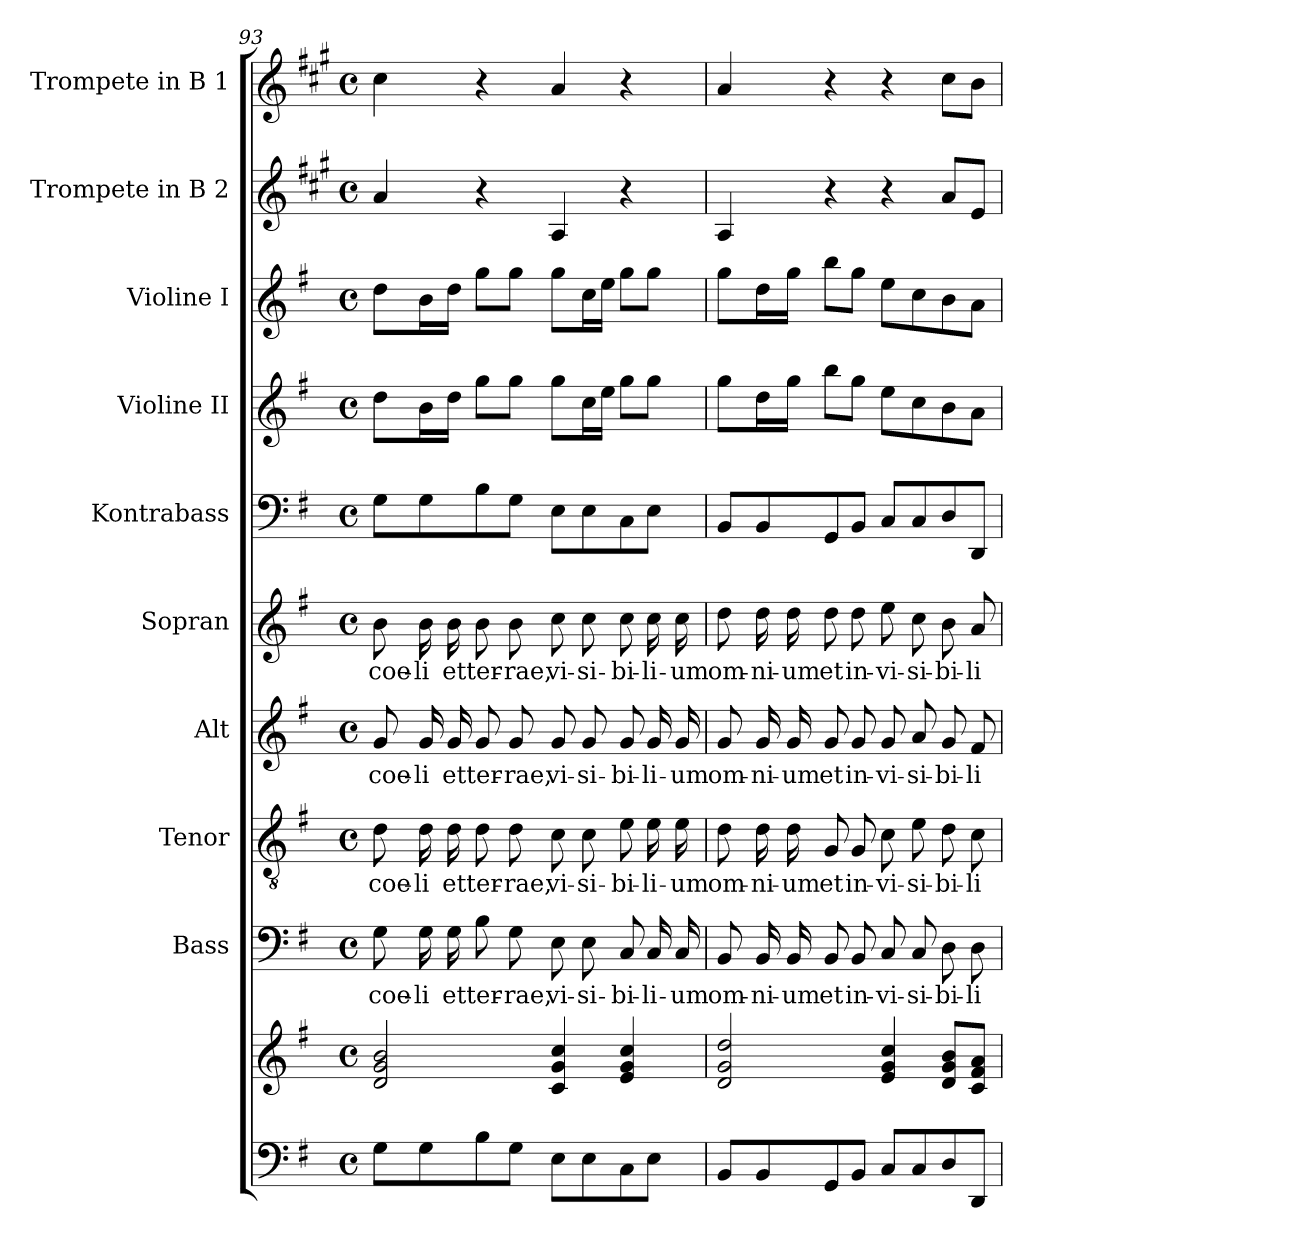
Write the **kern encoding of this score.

**kern	**kern	**kern	**text	**kern	**text	**kern	**text	**kern	**text	**kern	**kern	**kern	**kern	**kern
*part10	*part10	*part9	*part9	*part8	*part8	*part7	*part7	*part6	*part6	*part5	*part4	*part3	*part2	*part1
*staff11	*staff10	*staff9	*staff9	*staff8	*staff8	*staff7	*staff7	*staff6	*staff6	*staff5	*staff4	*staff3	*staff2	*staff1
*	*	*I"Bass	*	*I"Tenor	*	*I"Alt	*	*I"Sopran	*	*I"Kontrabass	*I"Violine II	*I"Violine I	*I"Trompete in B 2	*I"Trompete in B 1
*	*	*I'B.	*	*I'T.	*	*I'A.	*	*I'S.	*	*I'Kb.	*I'Vl. II	*I'Vl. I	*I'Tr. 2	*I'Tr. 1
*clefF4	*clefG2	*clefF4	*	*clefGv2	*	*clefG2	*	*clefG2	*	*clefF4	*clefG2	*clefG2	*clefG2	*clefG2
*	*	*	*	*	*	*	*	*	*	*ITrd7c12	*	*	*ITrd1c2	*ITrd1c2
*k[f#]	*k[f#]	*k[f#]	*	*k[f#]	*	*k[f#]	*	*k[f#]	*	*k[f#]	*k[f#]	*k[f#]	*k[f#]	*k[f#]
*G:	*G:	*G:	*	*G:	*	*G:	*	*G:	*	*G:	*G:	*G:	*G:	*G:
*M4/4	*M4/4	*M4/4	*	*M4/4	*	*M4/4	*	*M4/4	*	*M4/4	*M4/4	*M4/4	*M4/4	*M4/4
*met(c)	*met(c)	*met(c)	*	*met(c)	*	*met(c)	*	*met(c)	*	*met(c)	*met(c)	*met(c)	*met(c)	*met(c)
=93	=93	=93	=93	=93	=93	=93	=93	=93	=93	=93	=93	=93	=93	=93
!	!	!	!LO:LY:b	!	!LO:LY:b	!	!LO:LY:b	!	!LO:LY:b	!	!	!	!	!
8G\L	2d/ 2g/ 2b/	8G\	coe-	8d\	coe-	8g/	coe-	8b\	coe-	8GG\L	8dd\L	8dd\L	4g/	4b\
!	!	!	!LO:LY:b	!	!LO:LY:b	!	!LO:LY:b	!	!LO:LY:b	!	!	!	!	!
8G\	.	16G\	-li	16d\	-li	16g/	-li	16b\	-li	8GG\	16b\L	16b\L	.	.
!	!	!	!LO:LY:b	!	!LO:LY:b	!	!LO:LY:b	!	!LO:LY:b	!	!	!	!	!
.	.	16G\	et	16d\	et	16g/	et	16b\	et	.	16dd\JJ	16dd\JJ	.	.
!	!	!	!LO:LY:b	!	!LO:LY:b	!	!LO:LY:b	!	!LO:LY:b	!	!	!	!	!
8B\	.	8B\	ter-	8d\	ter-	8g/	ter-	8b\	ter-	8BB\	8gg\L	8gg\L	4r	4r
!	!	!	!LO:LY:b	!	!LO:LY:b	!	!LO:LY:b	!	!LO:LY:b	!	!	!	!	!
8G\J	.	8G\	-rae,	8d\	-rae,	8g/	-rae,	8b\	-rae,	8GG\J	8gg\J	8gg\J	.	.
!	!	!	!LO:LY:b	!	!LO:LY:b	!	!LO:LY:b	!	!LO:LY:b	!	!	!	!	!
8E\L	4c/ 4g/ 4cc/	8E\	vi-	8c\	vi-	8g/	vi-	8cc\	vi-	8EE\L	8gg\L	8gg\L	4G/	4g/
!	!	!	!LO:LY:b	!	!LO:LY:b	!	!LO:LY:b	!	!LO:LY:b	!	!	!	!	!
8E\	.	8E\	-si-	8c\	-si-	8g/	-si-	8cc\	-si-	8EE\	16cc\L	16cc\L	.	.
.	.	.	.	.	.	.	.	.	.	.	16ee\JJ	16ee\JJ	.	.
!	!	!	!LO:LY:b	!	!LO:LY:b	!	!LO:LY:b	!	!LO:LY:b	!	!	!	!	!
8C\	4e/ 4g/ 4cc/	8C/	-bi-	8e\	-bi-	8g/	-bi-	8cc\	-bi-	8CC\	8gg\L	8gg\L	4r	4r
!	!	!	!LO:LY:b	!	!LO:LY:b	!	!LO:LY:b	!	!LO:LY:b	!	!	!	!	!
8E\J	.	16C/	-li-	16e\	-li-	16g/	-li-	16cc\	-li-	8EE\J	8gg\J	8gg\J	.	.
!	!	!	!LO:LY:b	!	!LO:LY:b	!	!LO:LY:b	!	!LO:LY:b	!	!	!	!	!
.	.	16C/	-um	16e\	-um	16g/	-um	16cc\	-um	.	.	.	.	.
=94	=94	=94	=94	=94	=94	=94	=94	=94	=94	=94	=94	=94	=94	=94
!	!	!	!LO:LY:b	!	!LO:LY:b	!	!LO:LY:b	!	!LO:LY:b	!	!	!	!	!
8BB/L	2d/ 2g/ 2dd/	8BB/	om-	8d\	om-	8g/	om-	8dd\	om-	8BBB/L	8gg\L	8gg\L	4G/	4g/
!	!	!	!LO:LY:b	!	!LO:LY:b	!	!LO:LY:b	!	!LO:LY:b	!	!	!	!	!
8BB/	.	16BB/	-ni-	16d\	-ni-	16g/	-ni-	16dd\	-ni-	8BBB/	16dd\L	16dd\L	.	.
!	!	!	!LO:LY:b	!	!LO:LY:b	!	!LO:LY:b	!	!LO:LY:b	!	!	!	!	!
.	.	16BB/	-um	16d\	-um	16g/	-um	16dd\	-um	.	16gg\JJ	16gg\JJ	.	.
!	!	!	!LO:LY:b	!	!LO:LY:b	!	!LO:LY:b	!	!LO:LY:b	!	!	!	!	!
8GG/	.	8BB/	et	8G/	et	8g/	et	8dd\	et	8GGG/	8bb\L	8bb\L	4r	4r
!	!	!	!LO:LY:b	!	!LO:LY:b	!	!LO:LY:b	!	!LO:LY:b	!	!	!	!	!
8BB/J	.	8BB/	in-	8G/	in-	8g/	in-	8dd\	in-	8BBB/J	8gg\J	8gg\J	.	.
!	!	!	!LO:LY:b	!	!LO:LY:b	!	!LO:LY:b	!	!LO:LY:b	!	!	!	!	!
8C/L	4e/ 4g/ 4cc/	8C/	-vi-	8c\	-vi-	8g/	-vi-	8ee\	-vi-	8CC/L	8ee\L	8ee\L	4r	4r
!	!	!	!LO:LY:b	!	!LO:LY:b	!	!LO:LY:b	!	!LO:LY:b	!	!	!	!	!
8C/	.	8C/	-si-	8e\	-si-	8a/	-si-	8cc\	-si-	8CC/	8cc\	8cc\	.	.
!	!	!	!LO:LY:b	!	!LO:LY:b	!	!LO:LY:b	!	!LO:LY:b	!	!	!	!	!
8D/	8d/ 8g/ 8b/L	8D\	-bi-	8d\	-bi-	8g/	-bi-	8b\	-bi-	8DD/	8b\	8b\	8g/L	8b\L
!	!	!	!LO:LY:b	!	!LO:LY:b	!	!LO:LY:b	!	!LO:LY:b	!	!	!	!	!
8DD/J	8c/ 8f#/ 8a/J	8D\	-li-	8c\	-li-	8f#/	-li-	8a/	-li-	8DDD/J	8a\J	8a\J	8d/J	8a\J
=	=	=	=	=	=	=	=	=	=	=	=	=	=	=
*-	*-	*-	*-	*-	*-	*-	*-	*-	*-	*-	*-	*-	*-	*-
